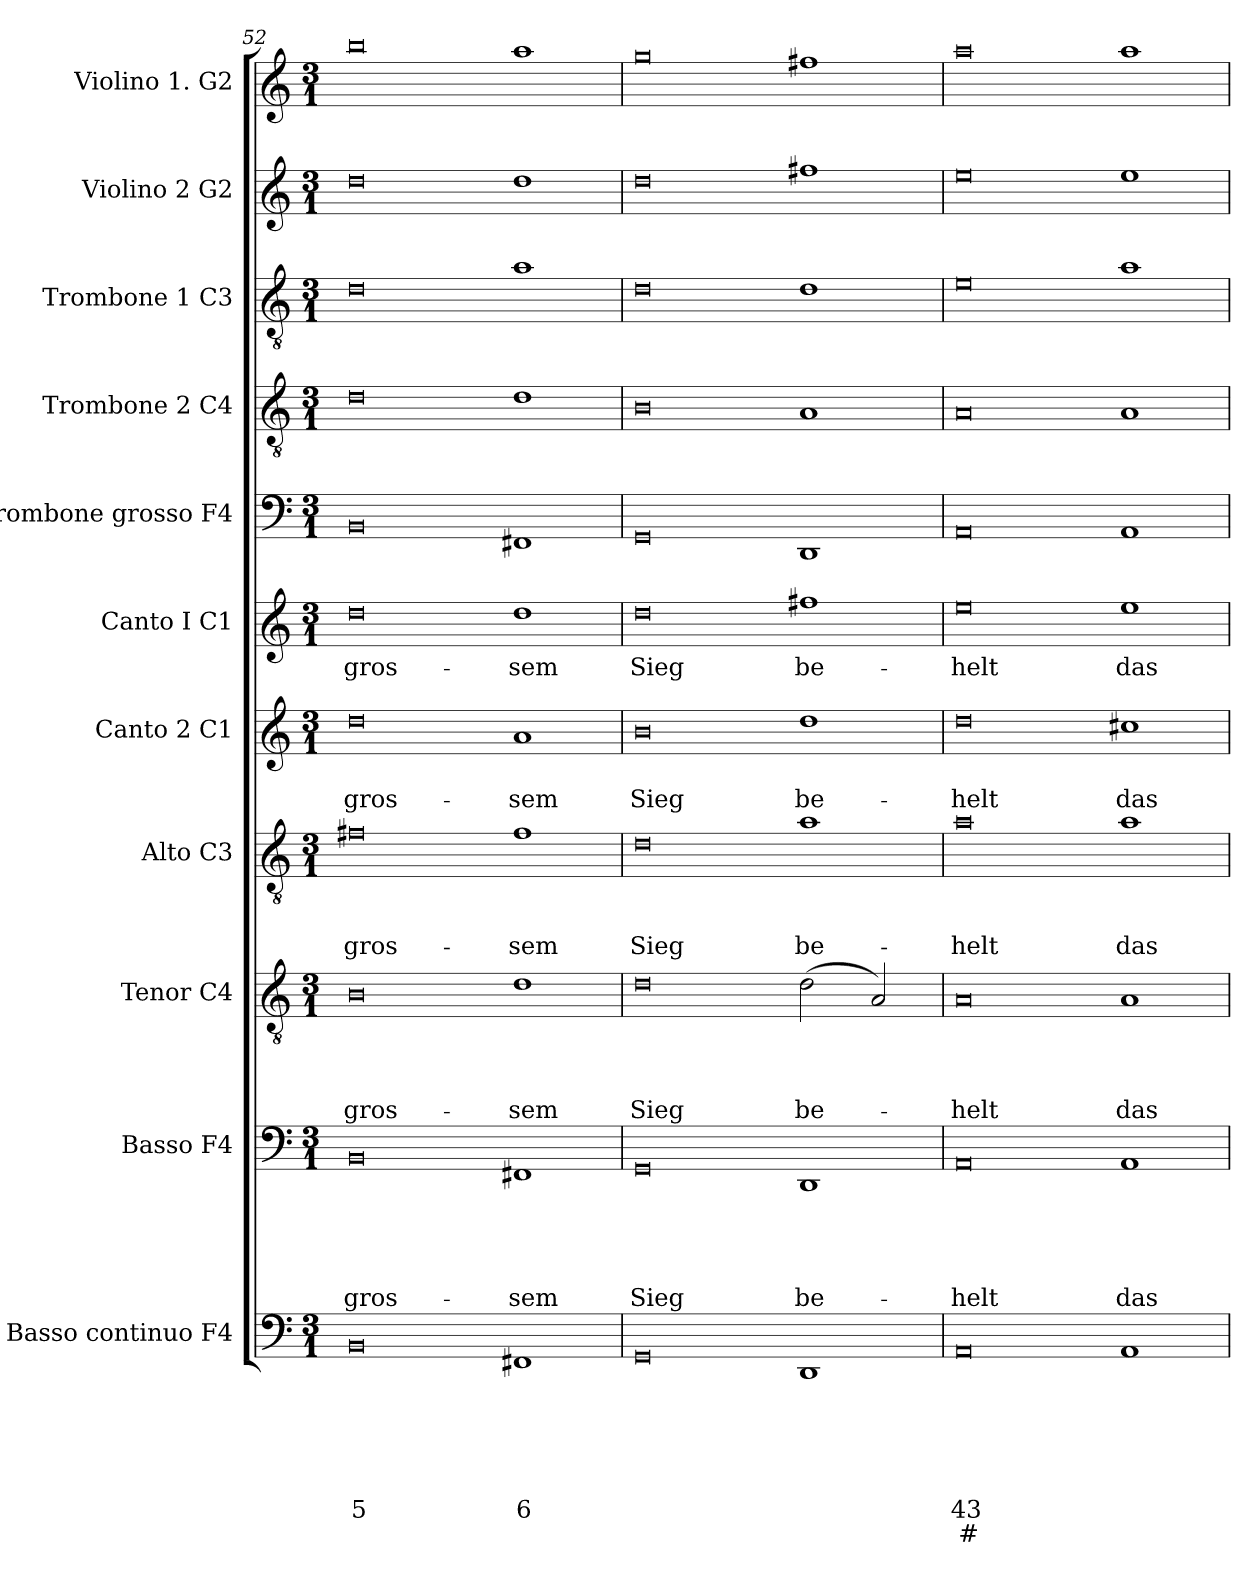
**kern	**text	**text	**text	**text	**text	**text	**text	**kern	**text	**text	**text	**text	**text	**kern	**text	**text	**text	**text	**kern	**text	**text	**text	**kern	**text	**text	**kern	**text	**kern	**kern	**kern	**kern	**kern
*part11	*part11	*part11	*part11	*part11	*part11	*part11	*part11	*part10	*part10	*part10	*part10	*part10	*part10	*part9	*part9	*part9	*part9	*part9	*part8	*part8	*part8	*part8	*part7	*part7	*part7	*part6	*part6	*part5	*part4	*part3	*part2	*part1
*staff11	*staff11	*staff11	*staff11	*staff11	*staff11	*staff11	*staff11	*staff10	*staff10	*staff10	*staff10	*staff10	*staff10	*staff9	*staff9	*staff9	*staff9	*staff9	*staff8	*staff8	*staff8	*staff8	*staff7	*staff7	*staff7	*staff6	*staff6	*staff5	*staff4	*staff3	*staff2	*staff1
*I"Basso continuo F4	*	*	*	*	*	*	*	*I"Basso F4	*	*	*	*	*	*I"Tenor C4	*	*	*	*	*I"Alto C3	*	*	*	*I"Canto 2 C1	*	*	*I"Canto I C1	*	*I"Trombone grosso F4	*I"Trombone 2 C4	*I"Trombone 1 C3	*I"Violino 2 G2	*I"Violino 1. G2
*	*	*	*	*	*	*	*	*I'B	*	*	*	*	*	*I'T	*	*	*	*	*I'A	*	*	*	*I'C2	*	*	*I'C1	*	*I'Trb 3	*I'Trb 2	*I'Trb 1	*I'Vln2	*I'Vln 1
*clefF4	*	*	*	*	*	*	*	*clefF4	*	*	*	*	*	*clefGv2	*	*	*	*	*clefGv2	*	*	*	*clefG2	*	*	*clefG2	*	*clefF4	*clefGv2	*clefGv2	*clefG2	*clefG2
*k[]	*	*	*	*	*	*	*	*k[]	*	*	*	*	*	*k[]	*	*	*	*	*k[]	*	*	*	*k[]	*	*	*k[]	*	*k[]	*k[]	*k[]	*k[]	*k[]
*C:	*	*	*	*	*	*	*	*C:	*	*	*	*	*	*C:	*	*	*	*	*C:	*	*	*	*C:	*	*	*C:	*	*C:	*C:	*C:	*C:	*C:
*M3/1	*	*	*	*	*	*	*	*M3/1	*	*	*	*	*	*M3/1	*	*	*	*	*M3/1	*	*	*	*M3/1	*	*	*M3/1	*	*M3/1	*M3/1	*M3/1	*M3/1	*M3/1
=52	=52	=52	=52	=52	=52	=52	=52	=52	=52	=52	=52	=52	=52	=52	=52	=52	=52	=52	=52	=52	=52	=52	=52	=52	=52	=52	=52	=52	=52	=52	=52	=52
!	!	!	!	!	!	!LO:LY:b	!	!	!	!	!	!	!LO:LY:b	!	!	!	!	!LO:LY:b	!	!	!	!LO:LY:b	!	!	!LO:LY:b	!	!LO:LY:b	!	!	!	!	!
0BB	.	.	.	.	.	5	.	0BB	.	.	.	.	gros-	0B	.	.	.	gros-	0f#X	.	.	gros-	0dd	.	gros-	0dd	gros-	0BB	0d	0d	0dd	0bb
!	!	!	!	!	!	!LO:LY:b	!	!	!	!	!	!	!LO:LY:b	!	!	!	!	!LO:LY:b	!	!	!	!LO:LY:b	!	!	!LO:LY:b	!	!LO:LY:b	!	!	!	!	!
1FF#X	.	.	.	.	.	6	.	1FF#X	.	.	.	.	-sem	1d	.	.	.	-sem	1f#	.	.	-sem	1a	.	-sem	1dd	-sem	1FF#X	1d	1a	1dd	1aa
=53	=53	=53	=53	=53	=53	=53	=53	=53	=53	=53	=53	=53	=53	=53	=53	=53	=53	=53	=53	=53	=53	=53	=53	=53	=53	=53	=53	=53	=53	=53	=53	=53
!	!	!	!	!	!	!	!	!	!	!	!	!	!LO:LY:b	!	!	!	!	!LO:LY:b	!	!	!	!LO:LY:b	!	!	!LO:LY:b	!	!LO:LY:b	!	!	!	!	!
0GG	.	.	.	.	.	.	.	0GG	.	.	.	.	Sieg	0d	.	.	.	Sieg	0d	.	.	Sieg	0b	.	Sieg	0dd	Sieg	0GG	0B	0d	0dd	0gg
!	!	!	!	!	!	!	!	!	!	!	!	!	!LO:LY:b	!	!	!	!	!LO:LY:b	!	!	!	!LO:LY:b	!	!	!LO:LY:b	!	!LO:LY:b	!	!	!	!	!
1DD	.	.	.	.	.	.	.	1DD	.	.	.	.	be-	(>2d\	.	.	.	be-	1a	.	.	be-	1dd	.	be-	1ff#X	be-	1DD	1A	1d	1ff#X	1ff#X
.	.	.	.	.	.	.	.	.	.	.	.	.	.	2A/)	.	.	.	.	.	.	.	.	.	.	.	.	.	.	.	.	.	.
!!LO:PB:g=z
=54	=54	=54	=54	=54	=54	=54	=54	=54	=54	=54	=54	=54	=54	=54	=54	=54	=54	=54	=54	=54	=54	=54	=54	=54	=54	=54	=54	=54	=54	=54	=54	=54
!	!	!	!	!	!	!LO:LY:b	!LO:LY:b	!	!	!	!	!	!LO:LY:b	!	!	!	!	!LO:LY:b	!	!	!	!LO:LY:b	!	!	!LO:LY:b	!	!LO:LY:b	!	!	!	!	!
0AA	.	.	.	.	.	43	#	0AA	.	.	.	.	-helt	0A	.	.	.	-helt	0a	.	.	-helt	0dd	.	-helt	0ee	-helt	0AA	0A	0e	0ee	0aa
!	!	!	!	!	!	!	!	!	!	!	!	!	!LO:LY:b	!	!	!	!	!LO:LY:b	!	!	!	!LO:LY:b	!	!	!LO:LY:b	!	!LO:LY:b	!	!	!	!	!
1AA	.	.	.	.	.	.	.	1AA	.	.	.	.	das	1A	.	.	.	das	1a	.	.	das	1cc#X	.	das	1ee	das	1AA	1A	1a	1ee	1aa
=	=	=	=	=	=	=	=	=	=	=	=	=	=	=	=	=	=	=	=	=	=	=	=	=	=	=	=	=	=	=	=	=
*-	*-	*-	*-	*-	*-	*-	*-	*-	*-	*-	*-	*-	*-	*-	*-	*-	*-	*-	*-	*-	*-	*-	*-	*-	*-	*-	*-	*-	*-	*-	*-	*-
